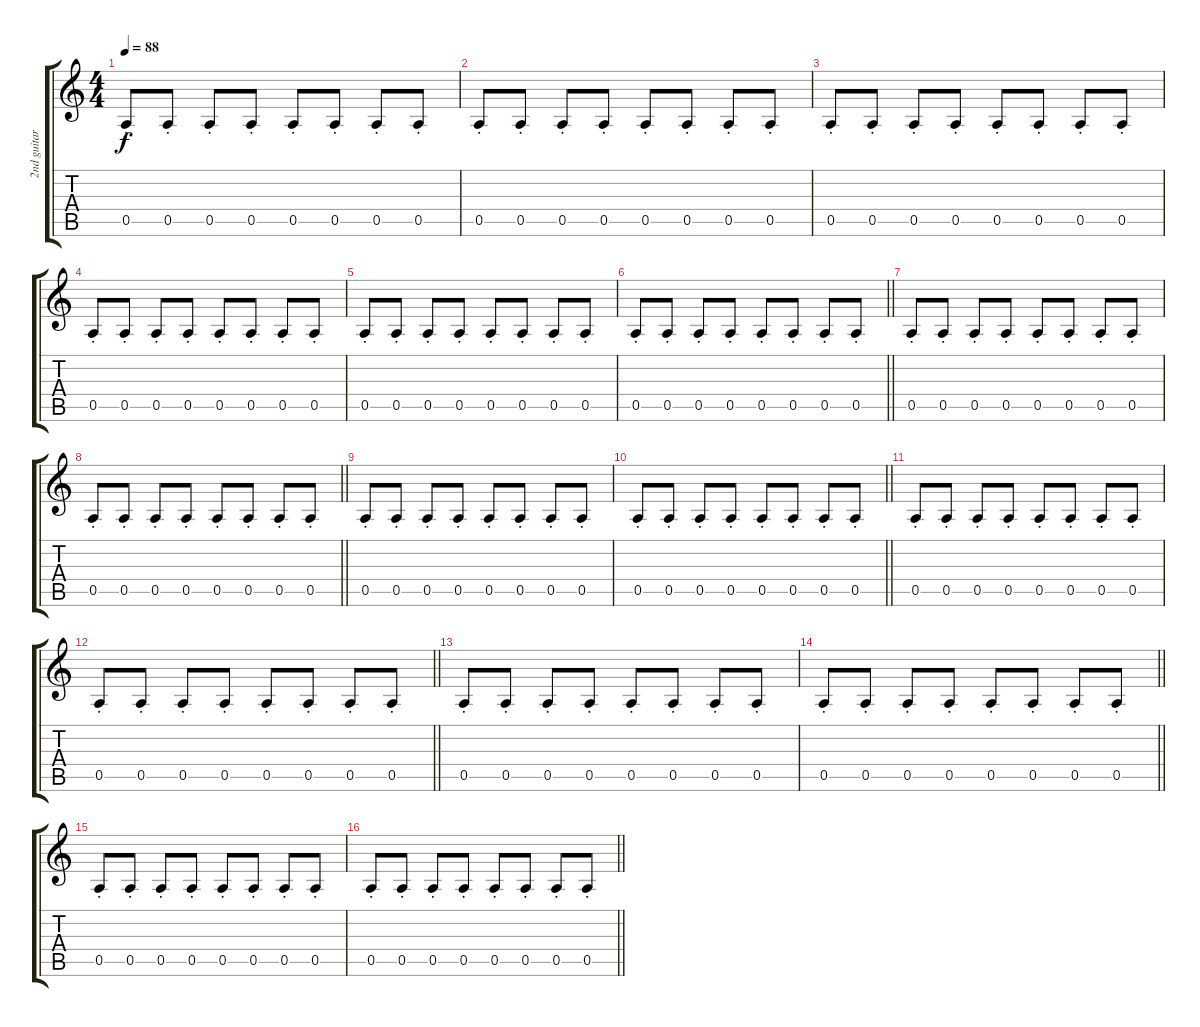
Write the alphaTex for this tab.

\track ("2nd guitar" "2nd guitar") {instrument distortionguitar}
\staff {score tabs}
\tuning (E4 B3 G3 D3 A2 E2) {hide}
\ts (4 4)
\tempo 88
\clef g2
\ks c
0.5{st}.8{dy f} 0.5{st}.8 0.5{st}.8 0.5{st}.8 0.5{st}.8 0.5{st}.8 0.5{st}.8 0.5{st}.8 |
0.5{st}.8 0.5{st}.8 0.5{st}.8 0.5{st}.8 0.5{st}.8 0.5{st}.8 0.5{st}.8 0.5{st}.8 |
0.5{st}.8 0.5{st}.8 0.5{st}.8 0.5{st}.8 0.5{st}.8 0.5{st}.8 0.5{st}.8 0.5{st}.8 |
0.5{st}.8 0.5{st}.8 0.5{st}.8 0.5{st}.8 0.5{st}.8 0.5{st}.8 0.5{st}.8 0.5{st}.8 |
0.5{st}.8 0.5{st}.8 0.5{st}.8 0.5{st}.8 0.5{st}.8 0.5{st}.8 0.5{st}.8 0.5{st}.8 |
\barLineRight lightlight
0.5{st}.8 0.5{st}.8 0.5{st}.8 0.5{st}.8 0.5{st}.8 0.5{st}.8 0.5{st}.8 0.5{st}.8 |
0.5{st}.8 0.5{st}.8 0.5{st}.8 0.5{st}.8 0.5{st}.8 0.5{st}.8 0.5{st}.8 0.5{st}.8 |
\barLineRight lightlight
0.5{st}.8 0.5{st}.8 0.5{st}.8 0.5{st}.8 0.5{st}.8 0.5{st}.8 0.5{st}.8 0.5{st}.8 |
0.5{st}.8 0.5{st}.8 0.5{st}.8 0.5{st}.8 0.5{st}.8 0.5{st}.8 0.5{st}.8 0.5{st}.8 |
\barLineRight lightlight
0.5{st}.8 0.5{st}.8 0.5{st}.8 0.5{st}.8 0.5{st}.8 0.5{st}.8 0.5{st}.8 0.5{st}.8 |
0.5{st}.8 0.5{st}.8 0.5{st}.8 0.5{st}.8 0.5{st}.8 0.5{st}.8 0.5{st}.8 0.5{st}.8 |
\barLineRight lightlight
0.5{st}.8 0.5{st}.8 0.5{st}.8 0.5{st}.8 0.5{st}.8 0.5{st}.8 0.5{st}.8 0.5{st}.8 |
0.5{st}.8 0.5{st}.8 0.5{st}.8 0.5{st}.8 0.5{st}.8 0.5{st}.8 0.5{st}.8 0.5{st}.8 |
\barLineRight lightlight
0.5{st}.8 0.5{st}.8 0.5{st}.8 0.5{st}.8 0.5{st}.8 0.5{st}.8 0.5{st}.8 0.5{st}.8 |
0.5{st}.8 0.5{st}.8 0.5{st}.8 0.5{st}.8 0.5{st}.8 0.5{st}.8 0.5{st}.8 0.5{st}.8 |
\barLineRight lightlight
0.5{st}.8 0.5{st}.8 0.5{st}.8 0.5{st}.8 0.5{st}.8 0.5{st}.8 0.5{st}.8 0.5{st}.8
